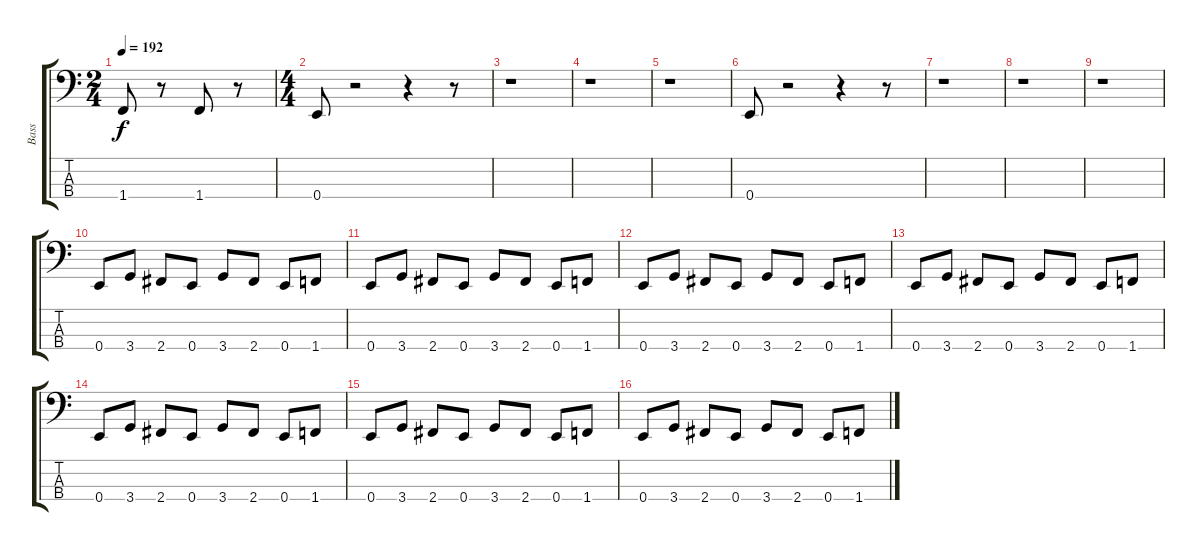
\track ("Bass" "Bass") {instrument electricbasspick}
\staff {score tabs}
\tuning (G2 D2 A1 E1) {hide}
\ts (2 4)
\tempo 192
\clef f4
\ks c
1.4.8{dy f} r.8 1.4.8 r.8 |
\ts (4 4)
0.4.8 r.2 r.4 r.8 |
r.1 |
r.1 |
r.1 |
0.4.8 r.2 r.4 r.8 |
r.1 |
r.1 |
r.1 |
0.4.8 3.4.8 2.4.8 0.4.8 3.4.8 2.4.8 0.4.8 1.4.8 |
0.4.8 3.4.8 2.4.8 0.4.8 3.4.8 2.4.8 0.4.8 1.4.8 |
0.4.8 3.4.8 2.4.8 0.4.8 3.4.8 2.4.8 0.4.8 1.4.8 |
0.4.8 3.4.8 2.4.8 0.4.8 3.4.8 2.4.8 0.4.8 1.4.8 |
0.4.8 3.4.8 2.4.8 0.4.8 3.4.8 2.4.8 0.4.8 1.4.8 |
0.4.8 3.4.8 2.4.8 0.4.8 3.4.8 2.4.8 0.4.8 1.4.8 |
0.4.8 3.4.8 2.4.8 0.4.8 3.4.8 2.4.8 0.4.8 1.4.8
